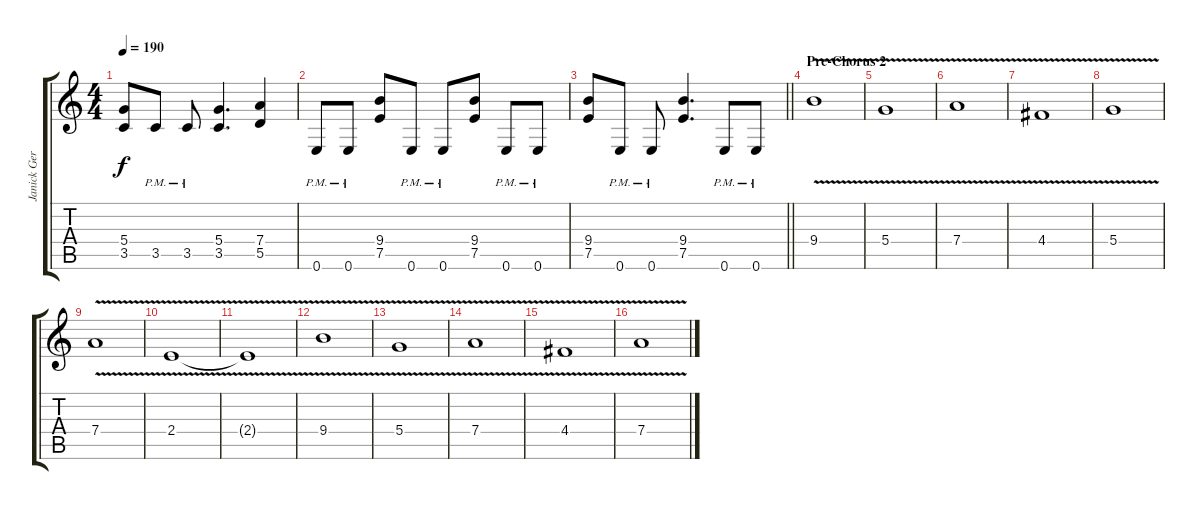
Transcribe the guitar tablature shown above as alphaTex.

\track ("Janick Gers" "Janick Ger") {instrument distortionguitar}
\staff {score tabs}
\tuning (E4 B3 G3 D3 A2 E2) {hide}
\ts (4 4)
\tempo 190
\clef g2
\ks c
(5.4 3.5).8{dy f} 3.5{pm}.8 3.5{pm}.8 (5.4 3.5).4{d} (7.4 5.5).4 |
0.6{pm}.8 0.6{pm}.8 (9.4 7.5).8 0.6{pm}.8 0.6{pm}.8 (9.4 7.5).8 0.6{pm}.8 0.6{pm}.8 |
\barLineRight lightlight
(9.4 7.5).8 0.6{pm}.8 0.6{pm}.8 (9.4 7.5).4{d} 0.6{pm}.8 0.6{pm}.8 |
\section ("" "Pre-Chorus 2")
9.4{v}.1 |
5.4{v}.1 |
7.4{v}.1 |
4.4{v}.1 |
5.4{v}.1 |
7.4{v}.1 |
2.4{v}.1 |
2.4{t}.1 |
9.4{v}.1 |
5.4{v}.1 |
7.4{v}.1 |
4.4{v}.1 |
7.4{v}.1
